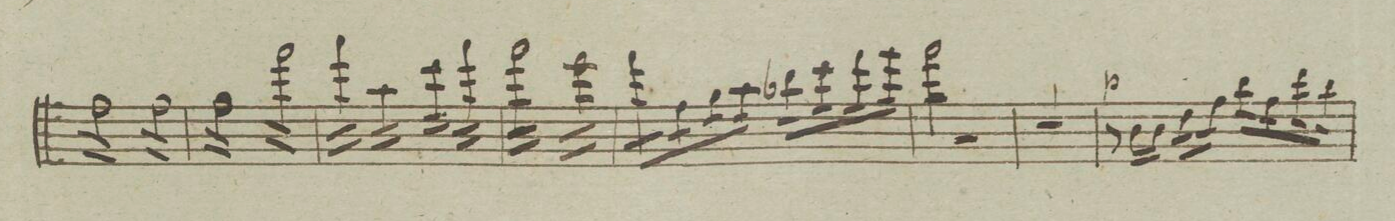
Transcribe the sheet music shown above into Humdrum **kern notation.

**kern	**dynam
*I"Violino. 1mo	*
*clefG2	*
*k[]	*
*met(c|)	*
*M2/2	*
16ff\LL	.
16ff\	.
16ff\	.
16ff\	.
16ff\	.
16ff\	.
16ff\	.
16ff\JJ	.
16ff\LL	.
16ff\	.
16ff\	.
16ff\	.
16ff\	.
16ff\	.
16ff\	.
16ff\JJ	.
=155	=155
16ff\LL	.
16ff\	.
16ff\	.
16ff\	.
16ff\	.
16ff\	.
16ff\	.
16ff\JJ	.
16fff\LL	.
16fff\	.
16fff\	.
16fff\	.
16fff\	.
16fff\	.
16fff\	.
16fff\JJ	.
=156	=156
16fff\LL	.
16fff\	.
16fff\	.
16fff\JJ	.
16aa\LL	.
16aa\	.
16aa\	.
16aa\JJ	.
16ccc\LL	.
16ccc\	.
16ccc\	.
16ccc\JJ	.
16fff\LL	.
16fff\	.
16fff\	.
16fff\JJ	.
=157	=157
16fff\LL	.
16fff\	.
16fff\	.
16fff\	.
16fff\	.
16fff\	.
16fff\	.
16fff\JJ	.
16eee\LL	.
16eee\	.
16eee\	.
16eee\	.
16eee\	.
16eee\	.
16eee\	.
16eee\JJ	.
=158	=158
16fff\LL	.
16fff\	.
16ff\	.
16ff\	.
16gg\	.
16gg\	.
16aa\	.
16aa\JJ	.
16bb-X\LL	.
16bb-\	.
16ccc\	.
16ccc\	.
16ddd\	.
16ddd\	.
16eee\	.
16eee\JJ	.
=159	=159
2fff\	.
2r	.
=160	=160
1r	.
=161	=161
8r	p
*Xtremolo	*
16b\LL	.
16b\JJ	.
*tremolo	*
16dd\LL	.
16dd\	.
16ff\	.
16ff\JJ	.
16bb\LL	.
16bb\	.
16ff\	.
16ff\	.
16ddd\	.
16ddd\	.
16bb\	.
16bb\JJ	.
=162	=162
*-	*-
